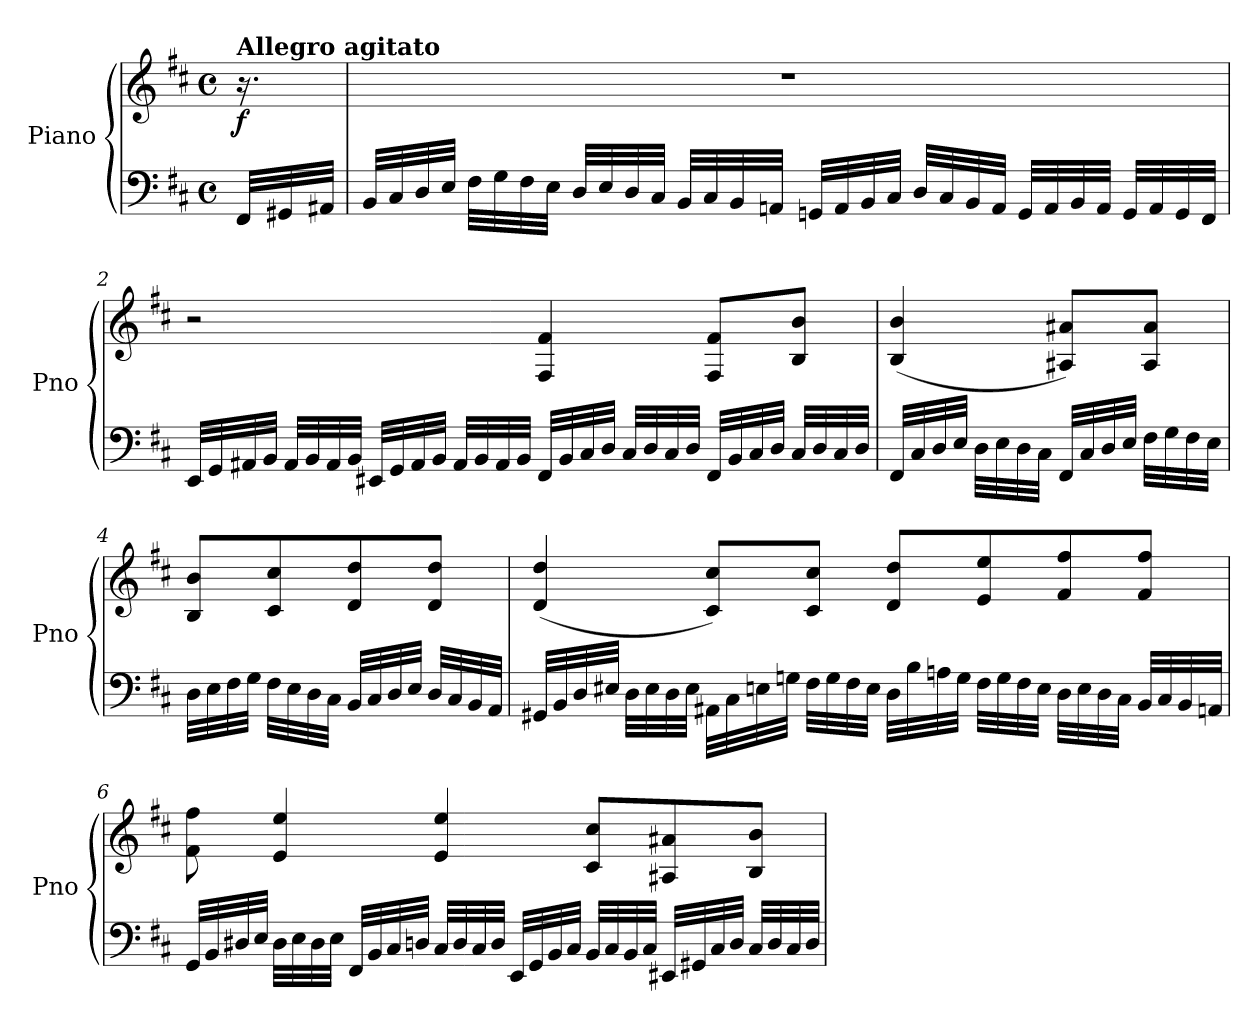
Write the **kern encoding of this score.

**kern	**kern	**dynam
*part1	*part1	*part1
*staff2	*staff1	*staff1/2
*I"Piano	*	*
*I'Pno	*	*
*clefF4	*clefG2	*
*k[f#c#]	*k[f#c#]	*
*M4/4	*M4/4	*
*met(c)	*met(c)	*
=	=	=
!	!LO:TX:a:B:t=Allegro agitato	!
!	!	!LO:DY:b
32FF#/LLL	16.r	f
32GG#X/	.	.
32AA#X/JJJ	.	.
=1	=1	=1
32BB/LLL	1r	.
32C#/	.	.
32D/	.	.
32E/JJJ	.	.
32F#\LLL	.	.
32G\	.	.
32F#\	.	.
32E\JJJ	.	.
32D/LLL	.	.
32E/	.	.
32D/	.	.
32C#/JJJ	.	.
32BB/LLL	.	.
32C#/	.	.
32BB/	.	.
32AAn/JJJ	.	.
32GGn/LLL	.	.
32AA/	.	.
32BB/	.	.
32C#/JJJ	.	.
32D/LLL	.	.
32C#/	.	.
32BB/	.	.
32AA/JJJ	.	.
32GG/LLL	.	.
32AA/	.	.
32BB/	.	.
32AA/JJJ	.	.
32GG/LLL	.	.
32AA/	.	.
32GG/	.	.
32FF#/JJJ	.	.
!!LO:LB:g=z
=2	=2	=2
32EE/LLL	2r	.
32GG/	.	.
32AA#X/	.	.
32BB/JJJ	.	.
32AA#/LLL	.	.
32BB/	.	.
32AA#/	.	.
32BB/JJJ	.	.
32EE#X/LLL	.	.
32GG/	.	.
32AA#/	.	.
32BB/JJJ	.	.
32AA#/LLL	.	.
32BB/	.	.
32AA#/	.	.
32BB/JJJ	.	.
32FF#/LLL	4F#/ 4f#/	.
32BB/	.	.
32C#/	.	.
32D/JJJ	.	.
32C#/LLL	.	.
32D/	.	.
32C#/	.	.
32D/JJJ	.	.
32FF#/LLL	8F#/ 8f#/L	.
32BB/	.	.
32C#/	.	.
32D/JJJ	.	.
32C#/LLL	8B/ 8b/J	.
32D/	.	.
32C#/	.	.
32D/JJJ	.	.
=3	=3	=3
32FF#/LLL	(>4B/ 4b/	.
32C#/	.	.
32D/	.	.
32E/JJJ	.	.
32D\LLL	.	.
32E\	.	.
32D\	.	.
32C#\JJJ	.	.
32FF#/LLL	8A#X/ 8a#X/L)	.
32C#/	.	.
32D/	.	.
32E/JJJ	.	.
32F#\LLL	8A#/ 8a#/J	.
32G\	.	.
32F#\	.	.
32E\JJJ	.	.
!!LO:LB:g=z
=4	=4	=4
32D\LLL	8B/ 8b/L	.
32E\	.	.
32F#\	.	.
32G\JJJ	.	.
32F#\LLL	8c#/ 8cc#/	.
32E\	.	.
32D\	.	.
32C#\JJJ	.	.
32BB/LLL	8d/ 8dd/	.
32C#/	.	.
32D/	.	.
32E/JJJ	.	.
32D/LLL	8d/ 8dd/J	.
32C#/	.	.
32BB/	.	.
32AA/JJJ	.	.
=5	=5	=5
32GG#X/LLL	(>4d/ 4dd/	.
32BB/	.	.
32D/	.	.
32E#X/JJJ	.	.
32D\LLL	.	.
32E#\	.	.
32D\	.	.
32E#\JJJ	.	.
32AA#X\LLL	8c#/ 8cc#/L)	.
32C#\	.	.
32En\	.	.
32Gn\JJJ	.	.
32F#\LLL	8c#/ 8cc#/J	.
32G\	.	.
32F#\	.	.
32E\JJJ	.	.
!	!	!LO:DY:b
32D\LLL	8d/ 8dd/L	other-dynamics
32B\	.	.
32An\	.	.
32G\JJJ	.	.
32F#\LLL	8e/ 8ee/	.
32G\	.	.
32F#\	.	.
32E\JJJ	.	.
32D\LLL	8f#/ 8ff#/	.
32E\	.	.
32D\	.	.
32C#\JJJ	.	.
32BB/LLL	8f#/ 8ff#/J	.
32C#/	.	.
32BB/	.	.
32AAn/JJJ	.	.
!!LO:LB:g=z
=6	=6	=6
32GG/LLL	8f#\ 8ff#\	.
32BB/	.	.
32D#X/	.	.
32E/JJJ	.	.
32D#\LLL	4e/ 4ee/	.
32E\	.	.
32D#\	.	.
32E\JJJ	.	.
32FF#/LLL	.	.
32BB/	.	.
32C#/	.	.
32Dn/JJJ	.	.
32C#/LLL	4e/ 4ee/	.
32D/	.	.
32C#/	.	.
32D/JJJ	.	.
32EE/LLL	.	.
32GG/	.	.
32BB/	.	.
32C#/JJJ	.	.
32BB/LLL	8c#/ 8cc#/L	.
32C#/	.	.
32BB/	.	.
32C#/JJJ	.	.
32EE#X/LLL	8A#X/ 8a#X/	.
32GG#X/	.	.
32C#/	.	.
32D/JJJ	.	.
32C#/LLL	8B/ 8b/J	.
32D/	.	.
32C#/	.	.
32D/JJJ	.	.
=	=	=
*-	*-	*-
